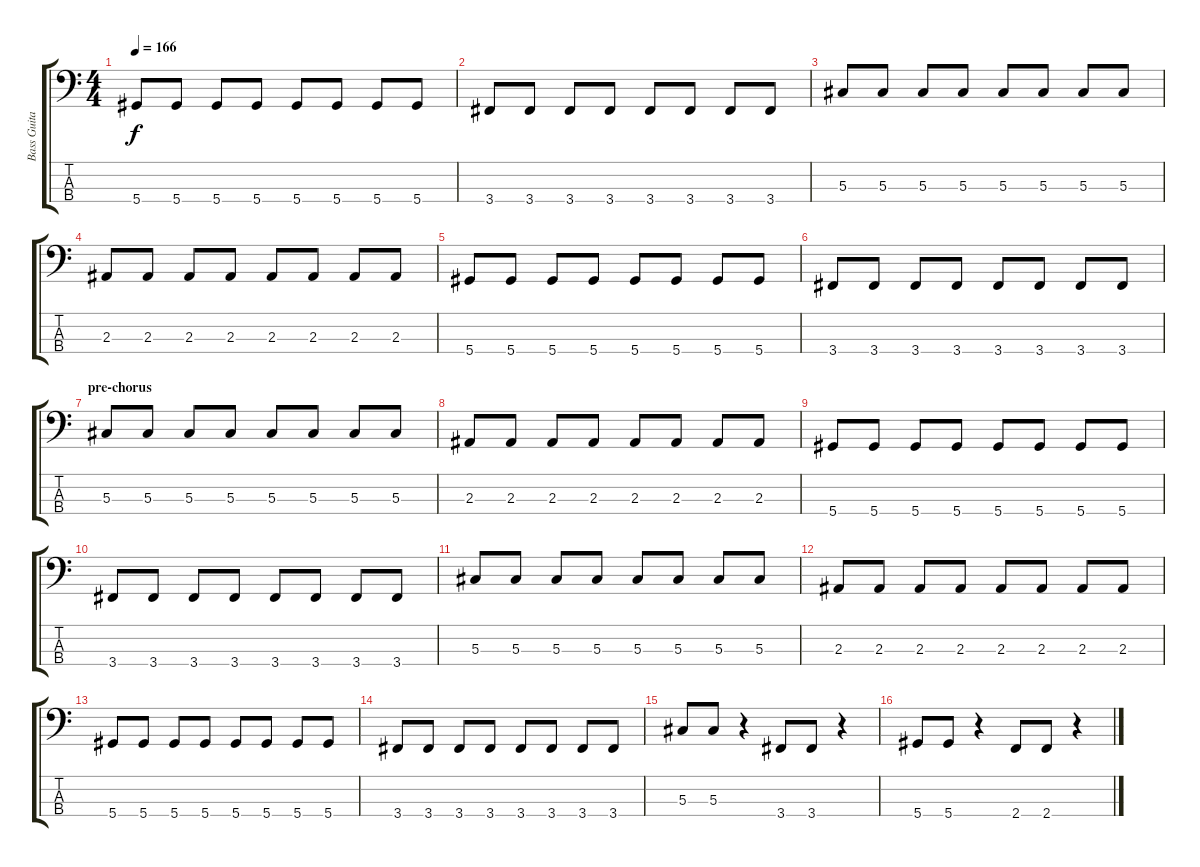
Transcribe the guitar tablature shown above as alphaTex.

\track ("Bass Guitar (Garret)" "Bass Guita") {instrument electricbasspick}
\staff {score tabs}
\tuning (Gb2 Db2 Ab1 Eb1) {hide}
\ts (4 4)
\tempo 166
\clef f4
\ks c
5.4.8{dy f} 5.4.8 5.4.8 5.4.8 5.4.8 5.4.8 5.4.8 5.4.8 |
3.4.8 3.4.8 3.4.8 3.4.8 3.4.8 3.4.8 3.4.8 3.4.8 |
5.3.8 5.3.8 5.3.8 5.3.8 5.3.8 5.3.8 5.3.8 5.3.8 |
2.3.8 2.3.8 2.3.8 2.3.8 2.3.8 2.3.8 2.3.8 2.3.8 |
5.4.8 5.4.8 5.4.8 5.4.8 5.4.8 5.4.8 5.4.8 5.4.8 |
3.4.8 3.4.8 3.4.8 3.4.8 3.4.8 3.4.8 3.4.8 3.4.8 |
\section ("" "pre-chorus")
5.3.8 5.3.8 5.3.8 5.3.8 5.3.8 5.3.8 5.3.8 5.3.8 |
2.3.8 2.3.8 2.3.8 2.3.8 2.3.8 2.3.8 2.3.8 2.3.8 |
5.4.8 5.4.8 5.4.8 5.4.8 5.4.8 5.4.8 5.4.8 5.4.8 |
3.4.8 3.4.8 3.4.8 3.4.8 3.4.8 3.4.8 3.4.8 3.4.8 |
5.3.8 5.3.8 5.3.8 5.3.8 5.3.8 5.3.8 5.3.8 5.3.8 |
2.3.8 2.3.8 2.3.8 2.3.8 2.3.8 2.3.8 2.3.8 2.3.8 |
5.4.8 5.4.8 5.4.8 5.4.8 5.4.8 5.4.8 5.4.8 5.4.8 |
3.4.8 3.4.8 3.4.8 3.4.8 3.4.8 3.4.8 3.4.8 3.4.8 |
5.3.8 5.3.8 r.4 3.4.8 3.4.8 r.4 |
5.4.8 5.4.8 r.4 2.4.8 2.4.8 r.4
